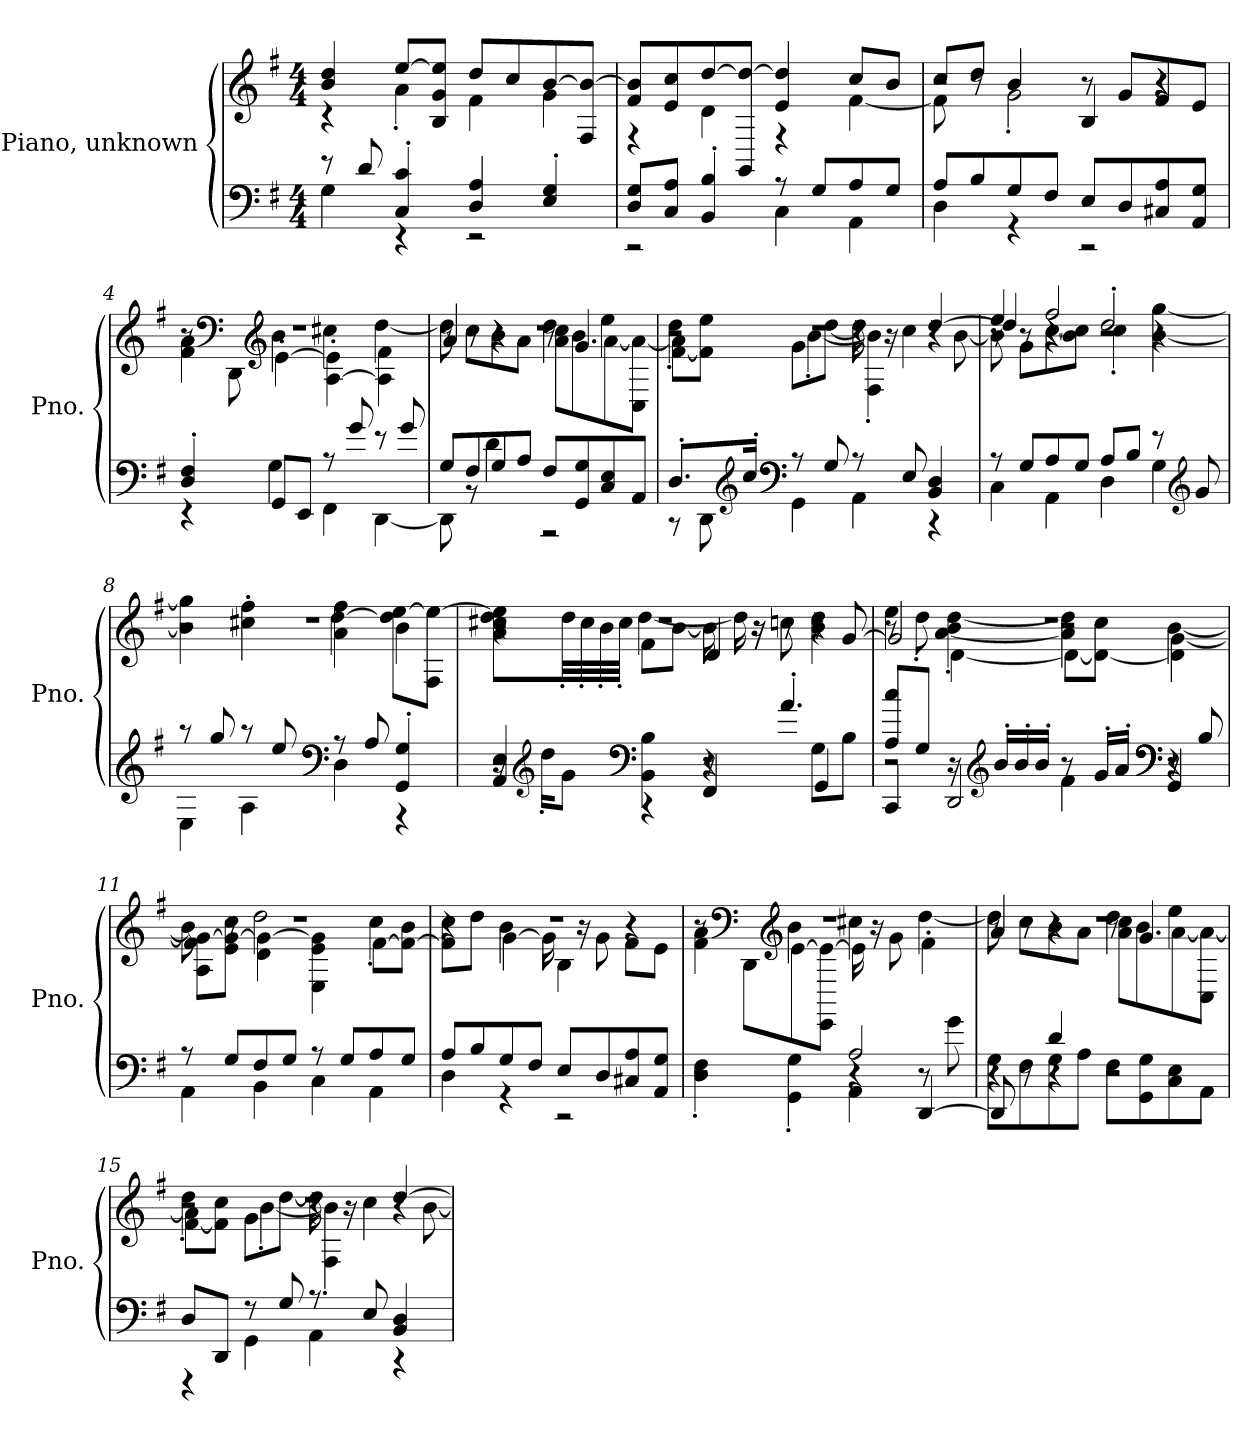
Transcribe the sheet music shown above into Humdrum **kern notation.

**kern	**kern
*part1	*part1
*staff2	*staff1
*I"Piano, unknown	*
*I'Pno.	*
*clefF4	*clefG2
*k[f#]	*k[f#]
*M4/4	*M4/4
*MM120	*MM120
=1	=1
*^	*^
8r	4G\	4b/ 4dd/	4r
8d/	.	.	.
4C/' 4c/'	4r	[8ee/L	4a'\
.	.	8B/ 8g/ 8ee/]J	.
4D/ 4A/	2r	8dd/L	4f#\
.	.	8cc/	.
4E/' 4G/'	.	[8b/	4g\
.	.	8F#/ 8b/_J	.
=2	=2	=2	=2
8D/ 8G/L	2r	8f#/ 8b/]L	4r
8C/ 8A/J	.	8e/ 8cc/	.
4BB/' 4B/'	.	[8dd/	4d\
.	.	8GG/ 8dd/_J	.
8r	4C\	4e/ 4dd/]	4r
8G/L	.	.	.
8A/	4AA\	8cc/L	[4f#\
8G/J	.	8b/J	.
=3	=3	=3	=3
*	*	*	*^
8A/L	4D\	8cc/L	8f#\]	2r
8B/	.	8dd/J	8r	.
8G/	4r	4b/	2g'\	.
8F#/J	.	.	.	.
8E/L	2r	8r	.	4B/
8D/	.	8g/L	.	.
8C#X/ 8A/	.	8f#/	4r	4r
8AA/ 8G/J	.	8e/J	.	.
=4	=4	=4	=4	=4
4D/' 4F#/'	4r	1r	4f#\ 4a\	8r
*	*	*clefF4	*	*
.	.	.	.	8DD\
*	*	*clefG2	*	*
8GG/L	4G\	.	4b\	[4e'\
8EE/J	.	.	.	.
8r	4FF#\	.	4cc#X\	[4A\' 4e\]'
8g/	.	.	.	.
8r	[4DD\	.	[4dd\	4A\] 4f#\
8g/	.	.	.	.
!!LO:LB:g=z
=5	=5	=5	=5	=5
*	*	*	*	*^
8G/L	8DD\]	1r	8dd\]	4a/	8r
8F#/	8r	.	8r	.	8cc\L
8G/	4d\	.	4r	4r	8b\
8A/J	.	.	.	.	8a\J
8F#/L	2r	.	4dd\	8r	8a\ 8cc\L
8GG/ 8G/	.	.	.	4.g/	8b\
8C/ 8E/	.	.	4ee\	.	[8a\
8AA/J	.	.	.	.	8C\ 8a\_J
=6	=6	=6	=6	=6	=6
8.D'/L	8r	1r	4dd'\	2r	[8f#\ 8a\]L
.	8DD\	.	.	.	8f#\] 8ee\J
*clefG2	*	*	*	*	*
16cc'/Jk	.	.	.	.	.
*clefF4	*	*	*	*	*
8r	4GG\	.	8g\L	.	[4b'\
8G/	.	.	[8dd\J	.	.
8r	4AA\	.	16dd\]	4r	4F#\' 4b\]'
.	.	.	16r	.	.
8E/	.	.	4cc\	.	.
4BB/ 4D/	4r	.	.	[4dd/	4r
.	.	.	[8b\	.	.
=7	=7	=7	=7	=7	=7
8r	4C\	4ee/	8b\]	4dd/]	8r
8G/L	.	.	8r	.	8g\L
8A/	4AA\	2ff#/	4r	4r	[8cc\
8G/J	.	.	.	.	8b\ 8cc\]J
8A/L	4D\	.	2r	2dd'/	4cc'\
8B/J	.	.	.	.	.
8r	4G\	4r	.	.	[4b\ [4gg\
*clefG2	*	*	*	*	*
8g/	.	.	.	.	.
*	*	*	*	*v	*v
!!LO:LB:g=z
=8	=8	=8	=8	=8
8r	4E\	1r	2r	4b\] 4gg\]
8gg/	.	.	.	.
8r	4A\	.	.	4cc#X\' 4ff#\'
8ee/	.	.	.	.
*clefF4	*	*	*	*
8r	4D\	.	4a\ 4ff#\	[4dd\
8A/	.	.	.	.
4GG/' 4G/'	4r	.	4b\	8dd\] [8ee\L
.	.	.	.	8F#\ 8ee\_J
=9	=9	=9	=9	=9
*	*^	*	*	*^
2r	16r	4AA/ 4E/	1r	4r	2r	8a\ 8cc#X\ 8dd\ 8ee\]L
*clefG2	*	*	*	*	*	*
.	16dd'\KL	.	.	.	.	.
.	8g\J	.	.	.	.	32dd'\LL
.	.	.	.	.	.	32cc#'\
.	.	.	.	.	.	32b'\
.	.	.	.	.	.	32cc#'\JJJ
*clefF4	*	*	*	*	*	*
.	4BB\ 4B\	4r	.	8f#\L	.	[4dd\
.	.	.	.	[8b\J	.	.
8r	4r	4FF#/	.	16b\]	4d/	16dd\]
.	.	.	.	16r	.	16r
4.a'/	.	.	.	8r	.	8ccn\
.	8G\L	4GG/	.	4b\ 4dd\	8r	4r
.	8B\J	.	.	.	[8g/	.
!!LO:LB:g=z	!!	!!	!!
=10	=10	=10	=10	=10	=10	=10
8A/ 8cc/L	2r	4CC/	1r	4ee\	2g/]	8r
8G/J	.	.	.	.	.	8dd'\
16r	.	2DD/	.	[4a\' 4b\' [4dd\'	.	[4d\
*clefG2	*	*	*	*	*	*
16b'/LL	.	.	.	.	.	.
16b'/	.	.	.	.	.	.
16b'/JJ	.	.	.	.	.	.
8r	4f#\	.	.	4a\] 4dd\]	2r	8d\L_
16g'/LL	.	.	.	.	.	8d\_ 8cc\J
16a'/JJ	.	.	.	.	.	.
*clefF4	*	*	*	*	*	*
8r	4r	4GG/	.	[4b\	.	4d\] [4g\
8B/	.	.	.	.	.	.
*	*v	*v	*	*	*	*
*	*	*	*	*v	*v
=11	=11	=11	=11	=11
8r	4AA\	1r	8b\]	8A\ 8f#\ 8g\_L
8G/L	.	.	8r	8e\ 8g\_ 8cc\J
8F#/	4BB\	.	2dd\	4d\ 4g\_
8G/J	.	.	.	.
8r	4C\	.	.	4E\ 4e\ 4g\]
8G/L	.	.	.	.
8A/	4AA\	.	4cc'\	[8f#\L
8G/J	.	.	.	8f#\_ 8b\J
=12	=12	=12	=12	=12
8A/L	4D\	1r	4r	8f#\] 8cc\L
8B/	.	.	.	8dd\J
8G/	4r	.	4b\	[4g\
8F#/J	.	.	.	.
8E/L	2r	.	4B\	16g\]
.	.	.	.	16r
8D/	.	.	.	8g\
8C#X/ 8A/	.	.	4r	8f#\L
8AA/ 8G/J	.	.	.	8e\J
!!LO:LB:g=z	!!	!!
=13	=13	=13	=13	=13
*	*^	*	*	*
2r	4D\' 4F#\'	2r	1r	4f#\ 4a\	8r
*	*	*	*clefF4	*	*
.	.	.	.	.	8DD\L
*	*	*	*clefG2	*	*
.	4GG\' 4G\'	.	.	4b\	[8e\
.	.	.	.	.	8EE\ 8e\_J
2A/	4AA\	4r	.	4cc#X\	16e\]
.	.	.	.	.	16r
.	.	.	.	.	8g\
.	8r	[4DD/	.	[4dd\	4f#'\
.	8g\	.	.	.	.
=14	=14	=14	=14	=14	=14
*	*	*	*	*	*^
4r	8G\L	8DD/]	1r	8dd\]	4a/	8r
.	8F#\	8r	.	8r	.	8cc\L
4d/	8G\	4r	.	4r	4r	8b\
.	8A\J	.	.	.	.	8a\J
2r	8F#\L	2r	.	4dd\	8r	8a\ 8cc\L
.	8GG\ 8G\	.	.	.	4.g/	8b\
.	8C\ 8E\	.	.	4ee\	.	[8a\
.	8AA\J	.	.	.	.	8C\ 8a\_J
*	*v	*v	*	*	*	*
=15	=15	=15	=15	=15	=15
8D/L	4r	1r	4dd'\	2r	[8f#\ 8a\]L
8DD/J	.	.	.	.	8f#\] 8cc\J
8r	4GG\	.	8g\L	.	[4b'\
8G/	.	.	[8dd\J	.	.
8r	4AA\	.	16dd\]	4r	4F#\' 4b\]'
.	.	.	16r	.	.
8E/	.	.	4cc\	.	.
4BB/ 4D/	4r	.	.	[4dd/	4r
.	.	.	[8b\	.	.
*v	*v	*	*	*	*
*	*v	*v	*v	*v
=	=
*-	*-
